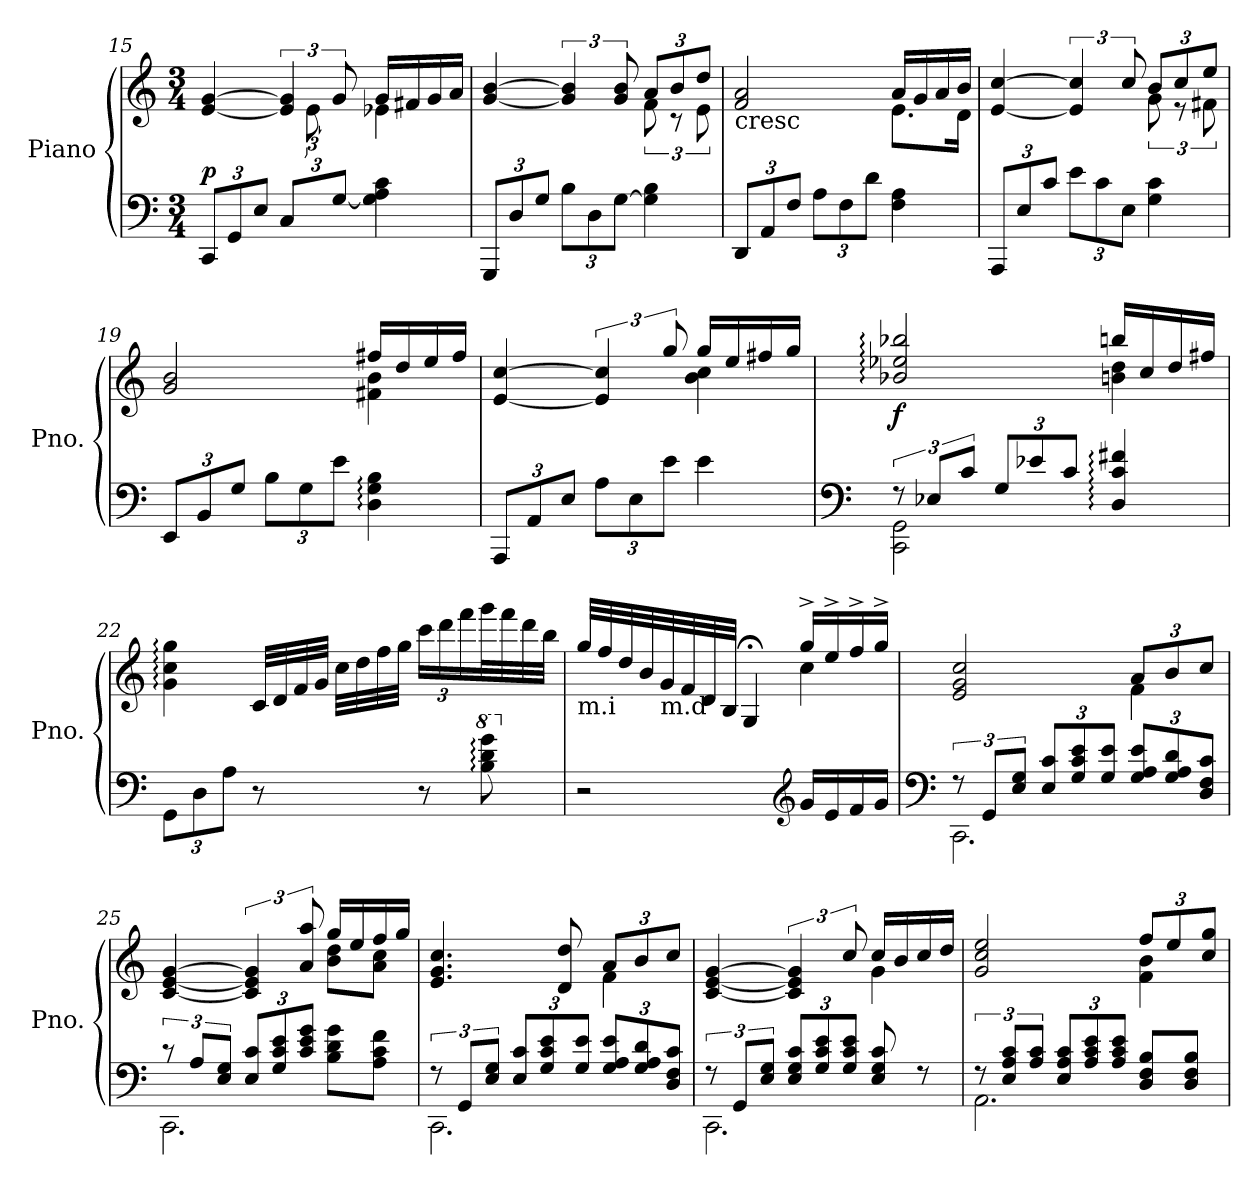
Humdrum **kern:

**kern	**kern	**dynam
*part1	*part1	*part1
*staff2	*staff1	*staff1/2
*I"Piano	*	*
*I'Pno.	*	*
*clefF4	*clefG2	*
*k[]	*k[]	*
*M3/4	*M3/4	*
*Xbrackettup	*	*
=15	=15	=15
*	*^	*
*	*	*^	*
!	!	!	!	!LO:DY:a=2
12CC/L	[4e/ [4g/	2ryy	3ryy	p
12GG/	.	.	.	.
12E/J	.	.	.	.
12C/L	6e/] 6g/]	.	.	.
12ryy	.	.	12e\	.
[12G/J	12g/	.	3ryy	.
4G\] 4A\ 4c\	16g/LL	4e-X\	.	.
.	16f#X/	.	.	.
.	16g/	.	.	.
.	16a/JJ	.	.	.
*	*	*v	*v	*
=16	=16	=16	=16
12GGG/L	[4g/ [4b/	2ryy	.
12D/	.	.	.
12G/J	.	.	.
12B\L	6g/] 6b/]	.	.
12D\	.	.	.
[12G\J	12g/ 12b/	.	.
*	*Xbrackettup	*brackettup	*
4G\] 4B\	12a/L	12f\	.
.	12b/	12r	.
.	12dd/J	12e\	.
=17	=17	=17	=17
!	!LO:TX:b:t=cresc	!	!
12DD/L	2f/ 2a/	2ryy	.
12AA/	.	.	.
12F/J	.	.	.
12A\L	.	.	.
12F\	.	.	.
12d\J	.	.	.
4F\ 4A\	16a/LL	8.e\L	.
.	16g/	.	.
.	16a/	.	.
.	16b/JJ	16d\Jk	.
!!LO:LB:g=z	!!
=18	=18	=18	=18
12AAA/L	[4e/ [4cc/	2ryy	.
12E/	.	.	.
12c/J	.	.	.
12e\L	6e/] 6cc/]	.	.
12c\	.	.	.
12E\J	12cc/	.	.
*	*Xbrackettup	*brackettup	*
4G\ 4c\	12b/L	12g\	.
.	12cc/	12r	.
.	12ee/J	12f#X\	.
=19	=19	=19	=19
12EE/L	2g/ 2b/	2ryy	.
12BB/	.	.	.
12G/J	.	.	.
12B\L	.	.	.
12G\	.	.	.
12e\J	.	.	.
4D\: 4G\: 4B\:	16ff#X:/LL	4f#X\ 4b\	.
.	16dd/	.	.
.	16ee/	.	.
.	16ff#/JJ	.	.
=20	=20	=20	=20
12AAA/L	[4e/ [4cc/	2ryy	.
12AA/	.	.	.
12E/J	.	.	.
12A\L	6e/] 6cc/]	.	.
12E\	.	.	.
12e\J	12gg/	.	.
4e\	16gg/LL	4b\ 4cc\	.
.	16ee/	.	.
.	16ff#X/	.	.
.	16gg/JJ	.	.
!!LO:LB:g=z	!!
=21	=21	=21	=21
*clefF4	*	*	*
*brackettup	*	*	*
*^	*	*	*
!	!	!	!	!LO:DY:a=2
12r	2CC\ 2GG\	2b-X/: 2ee-X/: 2bb-X/:	2ryy	f
12E-X/L	.	.	.	.
12c/J	.	.	.	.
*Xbrackettup	*	*	*	*
12G/L	.	.	.	.
12e-X/	.	.	.	.
12c/J	.	.	.	.
4D/: 4c/: 4f#X/:	4ryy	16bbn:/LL	4bn\ 4dd\	.
.	.	16cc/	.	.
.	.	16dd/	.	.
.	.	16ff#X/JJ	.	.
*v	*v	*	*	*
=22	=22	=22	=22
12GG\L	4g\: 4cc\: 4gg\:	4.ryy	.
12D\	.	.	.
12A\J	.	.	.
8r	32c/LLL	.	.
.	32d/	.	.
.	32f/	.	.
.	32g/JJJ	.	.
8ryy	8ryy	32cc\LLL	.
.	.	32dd\	.
.	.	32ff\	.
.	.	32gg\JJJ	.
*	*Xbrackettup	*	*
8r	24ccc\LL	4ryy	.
.	24ddd\	.	.
.	24fff\	.	.
*8va	*	*	*
8b\: 8dd\: 8gg\:	32ggg\L	.	.
.	32fff\	.	.
.	32ddd\	.	.
.	32bb\JJJ	.	.
!!LO:LB:g=z	!!
=23	=23	=23	=23
*X8va	*	*	*
!	!LO:TX:b:t=m.i	!	!
2r	32gg/LLL	2ryy	.
.	32ff/	.	.
.	32dd/	.	.
.	32b/	.	.
!	!LO:TX:b:t=m.d	!	!
.	32g/	.	.
.	32f/	.	.
.	32d/	.	.
.	32B/JJJ	.	.
.	4G;</	.	.
*clefG2	*	*	*
16g/LL	16gg^/LL	4cc\	.
16e/	16ee^/	.	.
16f/	16ff^/	.	.
16g/JJ	16gg^/JJ	.	.
=24	=24	=24	=24
*clefF4	*	*	*
*brackettup	*	*	*
*^	*	*	*
12r	2.CC\	2e/ 2g/ 2cc/	2ryy	.
12GG/L	.	.	.	.
12E/ 12G/J	.	.	.	.
*Xbrackettup	*	*	*	*
12E/ 12c/L	.	.	.	.
12G/ 12c/ 12e/	.	.	.	.
12G/ 12e/J	.	.	.	.
12G/ 12A/ 12e/L	.	12a/L	4f\	.
12G/ 12A/ 12d/	.	12b/	.	.
12D/ 12F/ 12c/J	.	12cc/J	.	.
=25	=25	=25	=25	=25
*brackettup	*	*	*	*
12r	2.CC\	[4c/ [4e/ [4g/	2ryy	.
12A/L	.	.	.	.
12E/ 12G/J	.	.	.	.
*Xbrackettup	*	*brackettup	*	*
12E/ 12c/L	.	6c/] 6e/] 6g/]	.	.
12G/ 12c/ 12e/	.	.	.	.
12c/ 12e/ 12g/J	.	12a/ 12aa/	.	.
8B\ 8d\ 8g\L	.	16gg/LL	8b\ 8dd\L	.
.	.	16ee/	.	.
8A\ 8c\ 8f\J	.	16ff/	8a\ 8cc\J	.
.	.	16gg/JJ	.	.
!!LO:LB:g=z	!!
=26	=26	=26	=26	=26
*brackettup	*	*	*	*
12r	2.CC\	4.e/ 4.g/ 4.cc/	2ryy	.
12GG/L	.	.	.	.
12E/ 12G/J	.	.	.	.
*Xbrackettup	*	*	*	*
12E/ 12c/L	.	.	.	.
12G/ 12c/ 12e/	.	.	.	.
.	.	8d/ 8dd/	.	.
12G/ 12e/J	.	.	.	.
*	*	*Xbrackettup	*	*
12G/ 12A/ 12e/L	.	12a/L	4f\	.
12G/ 12A/ 12d/	.	12b/	.	.
12D/ 12F/ 12c/J	.	12cc/J	.	.
=27	=27	=27	=27	=27
*brackettup	*	*	*	*
12r	2.CC\	[4c/ [4e/ [4g/	2ryy	.
12GG/L	.	.	.	.
12E/ 12G/J	.	.	.	.
*Xbrackettup	*	*brackettup	*	*
12E/ 12G/ 12c/L	.	6c/] 6e/] 6g/]	.	.
12G/ 12c/ 12e/	.	.	.	.
12G/ 12c/ 12e/J	.	12cc/	.	.
8E/ 8G/ 8c/	.	16cc/LL	4g\	.
.	.	16b/	.	.
8r	.	16cc/	.	.
.	.	16dd/JJ	.	.
=28	=28	=28	=28	=28
*brackettup	*	*	*	*
12r	2.AA\	2g/ 2cc/ 2ee/	2ryy	.
12E/ 12A/ 12c/L	.	.	.	.
12A/ 12c/J	.	.	.	.
*Xbrackettup	*	*	*	*
12E/ 12A/ 12c/L	.	.	.	.
12A/ 12c/ 12e/	.	.	.	.
12A/ 12c/ 12e/J	.	.	.	.
*	*	*Xbrackettup	*	*
8D/ 8F/ 8B/L	.	12ff/L	4f\ 4b\	.
.	.	12ee/	.	.
8D/ 8F/ 8B/J	.	.	.	.
.	.	12cc/ 12gg/J	.	.
*v	*v	*	*	*
*	*v	*v	*
=	=	=
*-	*-	*-
